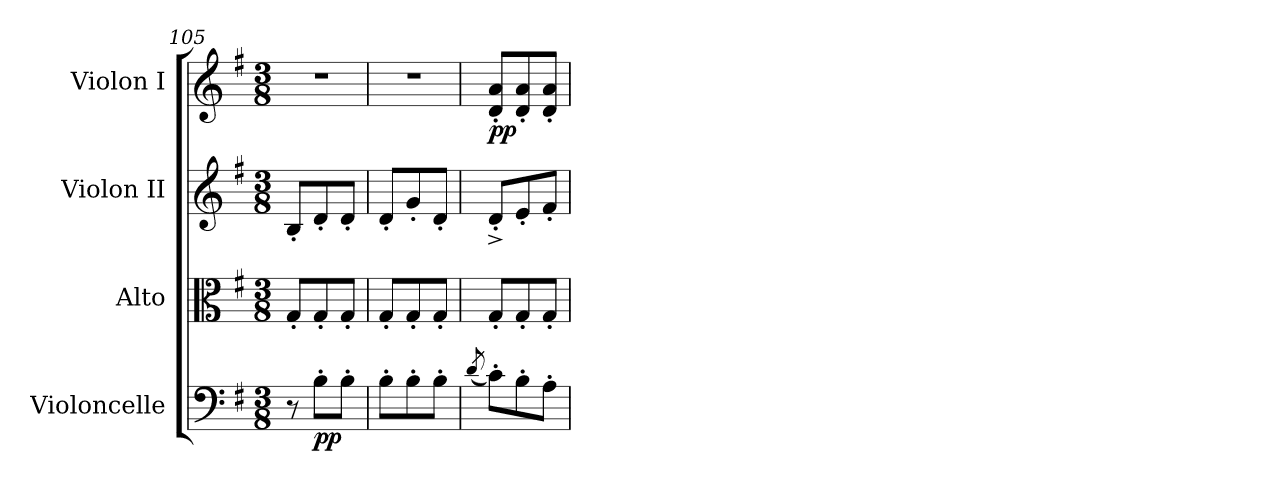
**kern	**dynam	**kern	**kern	**kern	**dynam
*part4	*part4	*part3	*part2	*part1	*part1
*staff4	*staff4	*staff3	*staff2	*staff1	*staff1
*I"Violoncelle	*	*I"Alto	*I"Violon II	*I"Violon I	*
*I'Vc.	*	*I'Alt.	*I'Vln. II	*I'Vln. I	*
*clefF4	*	*clefC3	*clefG2	*clefG2	*
*k[f#]	*	*k[f#]	*k[f#]	*k[f#]	*
*G:	*	*G:	*G:	*G:	*
*M3/8	*	*M3/8	*M3/8	*M3/8	*
=105	=105	=105	=105	=105	=105
8r	.	8G'</L	8B'</L	4.r	.
!	!LO:DY:b	!	!	!	!
8B'>\L	pp	8G'</	8d'</	.	.
8B'>\J	.	8G'</J	8d'</J	.	.
!!LO:PB:g=z
=106	=106	=106	=106	=106	=106
8B'>\L	.	8G'</L	8d'</L	4.r	.
8B'>\	.	8G'</	8g'</	.	.
8B'>\J	.	8G'</J	8d'</J	.	.
=107	=107	=107	=107	=107	=107
(8qd/	.	.	.	.	.
!	!	!	!	!	!LO:DY:b
8c'>\L)	.	8G'</L	8d'<^</L	8a/'< 8d/'<L	pp
8B'>\	.	8G'</	8e'</	8a/'< 8d/'<	.
8A'>\J	.	8G'</J	8f#'</J	8a/'< 8d/'<J	.
=	=	=	=	=	=
*-	*-	*-	*-	*-	*-
